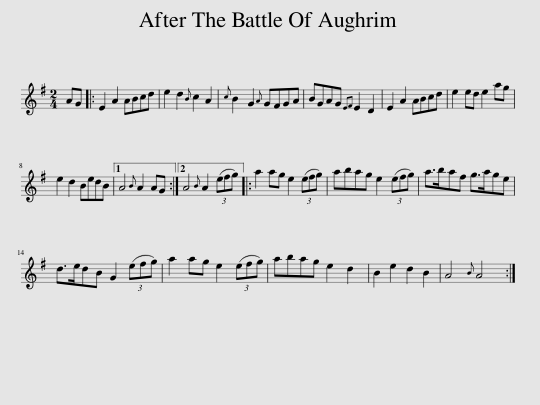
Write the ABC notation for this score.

X:1
L:1/8
M:2/4
I:linebreak $
K:G
V:1 treble
V:1
 AG |: E2 A2 ABcd | e2 d2{B} c2 A2 |{c} B2 G2{A} GFGA | BGAG{EF} E2 D2 | %5
 E2 A2 ABcd | e2 ed e2 ag |$ e2 d2 BedB |1 A4{B} A2 AG :|2 A4{B} A2 (3(efg) |: %10
 a2 ag e2 (3(efg) | abag e2 (3(efg) | a>baf g>age |$ d>edB G2 (3(efg) | a2 ag e2 (3(efg) | %15
 abag e2 d2 | B2 e2 d2 B2 | A4{B} A4 :| %18
